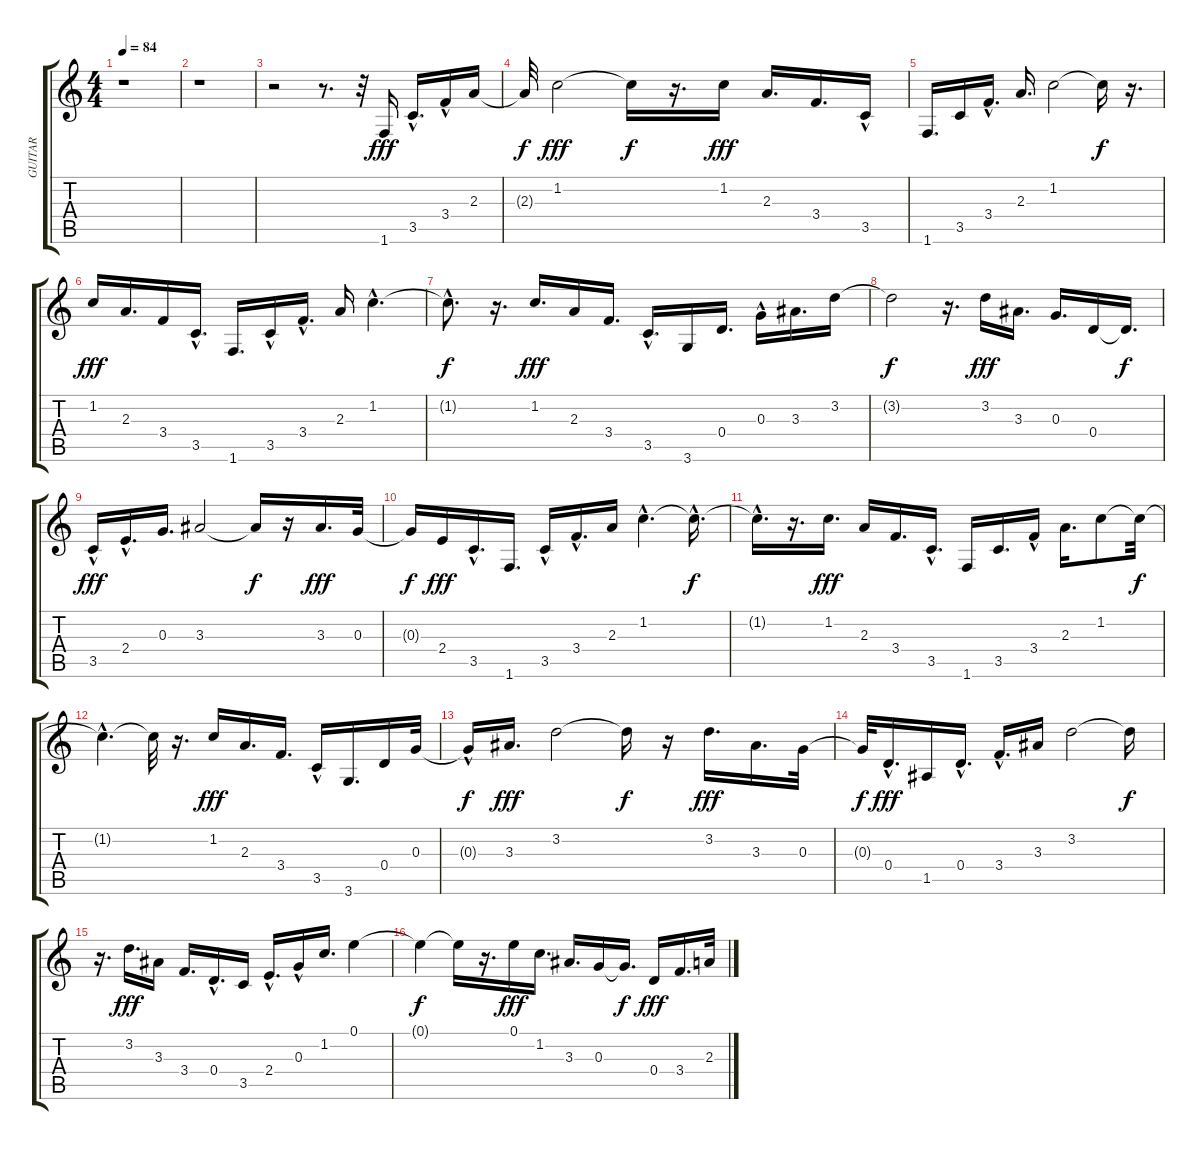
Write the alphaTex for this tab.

\track ("GUITAR" "GUITAR") {instrument acousticguitarsteel}
\staff {score tabs}
\tuning (E4 B3 G3 D3 A2 E2) {hide}
\ts (4 4)
\tempo 84
\clef g2
\ks c
r.1{dy fff instrument acousticguitarsteel} |
r.1 |
r.2 r.8{d} r.32 1.6.16 3.5{hac}.16{d} 3.4{hac}.16 2.3.16 |
2.3{t}.32{dy f} 1.2.2{dy fff} 1.2{t}.16{dy f} r.16{d} 1.2.16{dy fff} 2.3.16{d} 3.4.16{d} 3.5{hac}.16 |
1.6.16{d} 3.5.16 3.4{hac}.16{d} 2.3.16{d} 1.2.2 1.2{t}.16{dy f} r.16{d} |
1.2.16{dy fff} 2.3.16{d} 3.4.16 3.5{hac}.16{d} 1.6.16{d} 3.5{hac}.16 3.4{hac}.16{d} 2.3.16 1.2{hac}.4{d} |
1.2{hac t}.8{d dy f} r.16{d} 1.2.16{d dy fff} 2.3.16 3.4.16{d} 3.5{hac}.16{d} 3.6.16 0.4.16{d} 0.3{hac}.16 3.3.16{d} 3.2.16 |
3.2{t}.2{dy f} r.16{d} 3.2.16{dy fff} 3.3.16{d} 0.3.16{d} 0.4.16 0.4{t}.16{d dy f} |
3.5{hac}.16{dy fff} 2.4{hac}.16{d} 0.3.16{d} 3.3.2 3.3{t}.16{dy f} r.16 3.3.16{d dy fff} 0.3.32 |
0.3{t}.16{dy f} 2.4.16{dy fff} 3.5{hac}.16{d} 1.6.16{d} 3.5{hac}.16 3.4{hac}.16{d} 2.3.16 1.2{hac}.4{d} 1.2{hac t}.16{d dy f} |
1.2{hac t}.16{d} r.16{d} 1.2.16{d dy fff} 2.3.16 3.4.16{d} 3.5{hac}.16{d} 1.6.16 3.5.16{d} 3.4{hac}.16 2.3.16{d} 1.2.8 1.2{t}.32{dy f} |
1.2{hac t}.4{d} 1.2{t}.32 r.16{d} 1.2.16{dy fff} 2.3.16{d} 3.4.16{d} 3.5{hac}.16 3.6.16{d} 0.4.16 0.3.32 |
0.3{hac t}.16{dy f} 3.3.16{d dy fff} 3.2.2 3.2{t}.16{dy f} r.16 3.2.16{d dy fff} 3.3.16{d} 0.3.32 |
0.3{t}.32{dy f} 0.4{hac}.16{d dy fff} 1.5.16 0.4{hac}.16{d} 3.4{hac}.16{d} 3.3.16 3.2.2 3.2{t}.16{dy f} |
r.16{d} 3.2.16{d dy fff} 3.3.16 3.4.16{d} 0.4{hac}.16{d} 3.5.16 2.4{hac}.16{d} 0.3{hac}.16 1.2.16{d} 0.1.4 |
0.1{t}.4{dy f} 0.1{t}.16 r.16{d} 0.1.16{dy fff} 1.2.16{d} 3.3.16{d} 0.3.16 0.3{t}.16{d dy f} 0.4.16{dy fff} 3.4.16{d} 2.3.32
